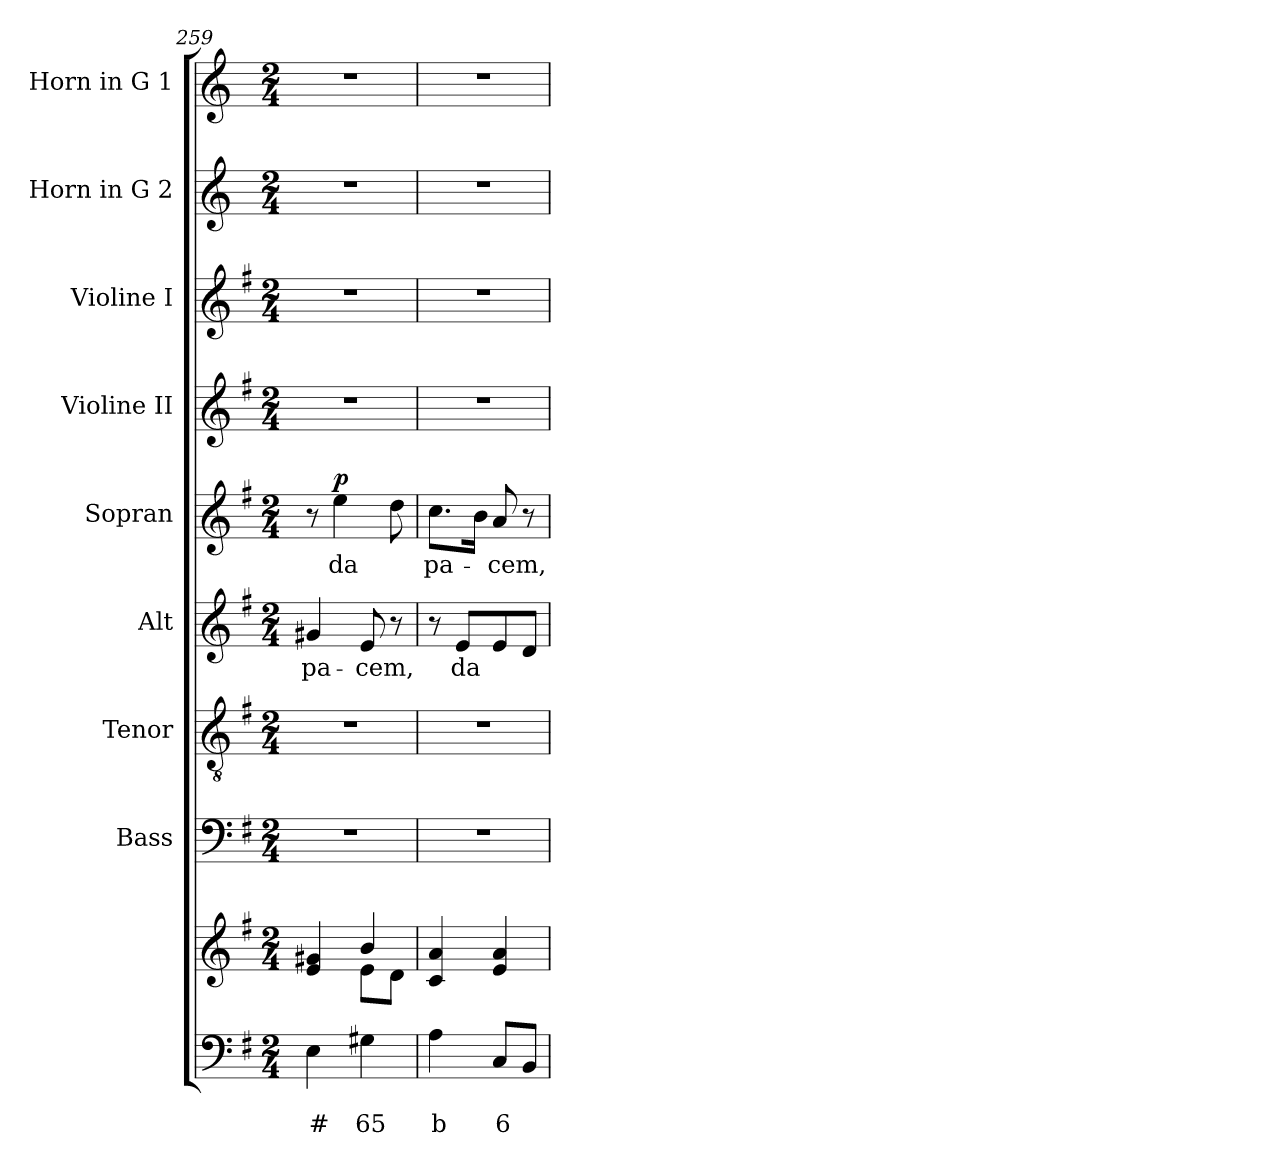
**kern	**text	**text	**kern	**kern	**kern	**kern	**text	**kern	**text	**dynam	**kern	**kern	**kern	**kern
*part9	*part9	*part9	*part9	*part8	*part7	*part6	*part6	*part5	*part5	*part5	*part4	*part3	*part2	*part1
*staff10	*staff10	*staff10	*staff9	*staff8	*staff7	*staff6	*staff6	*staff5	*staff5	*staff5	*staff4	*staff3	*staff2	*staff1
*	*	*	*	*I"Bass	*I"Tenor	*I"Alt	*	*I"Sopran	*	*	*I"Violine II	*I"Violine I	*I"Horn in G 2	*I"Horn in G 1
*	*	*	*	*I'B.	*I'T.	*I'A.	*	*I'S.	*	*	*I'Vl. II	*I'Vl. I	*	*
*clefF4	*	*	*clefG2	*clefF4	*clefGv2	*clefG2	*	*clefG2	*	*	*clefG2	*clefG2	*clefG2	*clefG2
*	*	*	*	*	*	*	*	*	*	*	*	*	*ITrd3c5	*ITrd3c5
*k[f#]	*	*	*k[f#]	*k[f#]	*k[f#]	*k[f#]	*	*k[f#]	*	*	*k[f#]	*k[f#]	*k[f#]	*k[f#]
*G:	*	*	*G:	*G:	*G:	*G:	*	*G:	*	*	*G:	*G:	*G:	*G:
*M2/4	*	*	*M2/4	*M2/4	*M2/4	*M2/4	*	*M2/4	*	*	*M2/4	*M2/4	*M2/4	*M2/4
=259	=259	=259	=259	=259	=259	=259	=259	=259	=259	=259	=259	=259	=259	=259
!	!	!LO:LY:b	!	!	!	!	!LO:LY:b	!	!	!	!	!	!	!
*	*	*	*^	*	*	*	*	*	*	*	*	*	*	*
4E\	.	-#	4e/ 4g#X/	4ryy	2r	2r	4g#X/	pa-	8r	.	.	2r	2r	2r	2r
!	!	!	!	!	!	!	!	!	!	!LO:LY:b	!LO:DY:a	!	!	!	!
.	.	.	.	.	.	.	.	.	4ee\	da	p	.	.	.	.
!	!	!LO:LY:b	!	!	!	!	!	!LO:LY:b	!	!	!	!	!	!	!
4G#X\	.	65	4b/	8e\L	.	.	8e/	-cem,	.	.	.	.	.	.	.
.	.	.	.	8d\J	.	.	8r	.	8dd\	.	.	.	.	.	.
=260	=260	=260	=260	=260	=260	=260	=260	=260	=260	=260	=260	=260	=260	=260	=260
!	!	!LO:LY:b	!	!	!	!	!	!	!	!LO:LY:b	!	!	!	!	!
*	*	*	*v	*v	*	*	*	*	*	*	*	*	*	*	*
4A\	.	b	4c/ 4a/	2r	2r	8r	.	8.cc\L	pa-	.	2r	2r	2r	2r
!	!	!	!	!	!	!	!LO:LY:b	!	!	!	!	!	!	!
.	.	.	.	.	.	8e/L	da	.	.	.	.	.	.	.
.	.	.	.	.	.	.	.	16b\Jk	.	.	.	.	.	.
!	!	!LO:LY:b	!	!	!	!	!	!	!LO:LY:b	!	!	!	!	!
8C/L	.	6	4e/ 4a/	.	.	8e/	.	8a/	-cem,	.	.	.	.	.
8BB/J	.	.	.	.	.	8d/J	.	8r	.	.	.	.	.	.
=	=	=	=	=	=	=	=	=	=	=	=	=	=	=
*-	*-	*-	*-	*-	*-	*-	*-	*-	*-	*-	*-	*-	*-	*-
